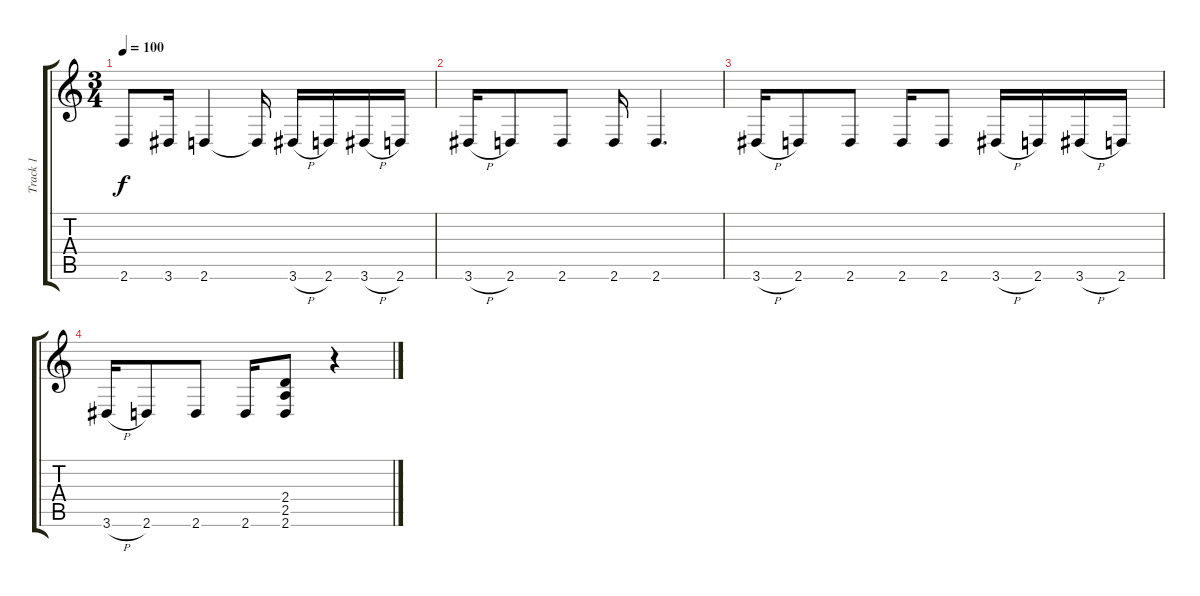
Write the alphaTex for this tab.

\track ("Track 1" "Track 1") {instrument distortionguitar}
\staff {score tabs}
\tuning (D4 A3 F3 C3 G2 C2) {hide}
\ts (3 4)
\tempo 100
\clef g2
\ks c
2.6.8{dy f} 3.6.16 2.6.4 2.6{t}.16 3.6{h}.16 2.6.16 3.6{h}.16 2.6.16 |
3.6{h}.16 2.6.8 2.6.8 2.6.16 2.6.4{d} |
3.6{h}.16 2.6.8 2.6.8 2.6.16 2.6.8 3.6{h}.16 2.6.16 3.6{h}.16 2.6.16 |
3.6{h}.16 2.6.8 2.6.8 2.6.16 (2.4 2.5 2.6).8 r.4
